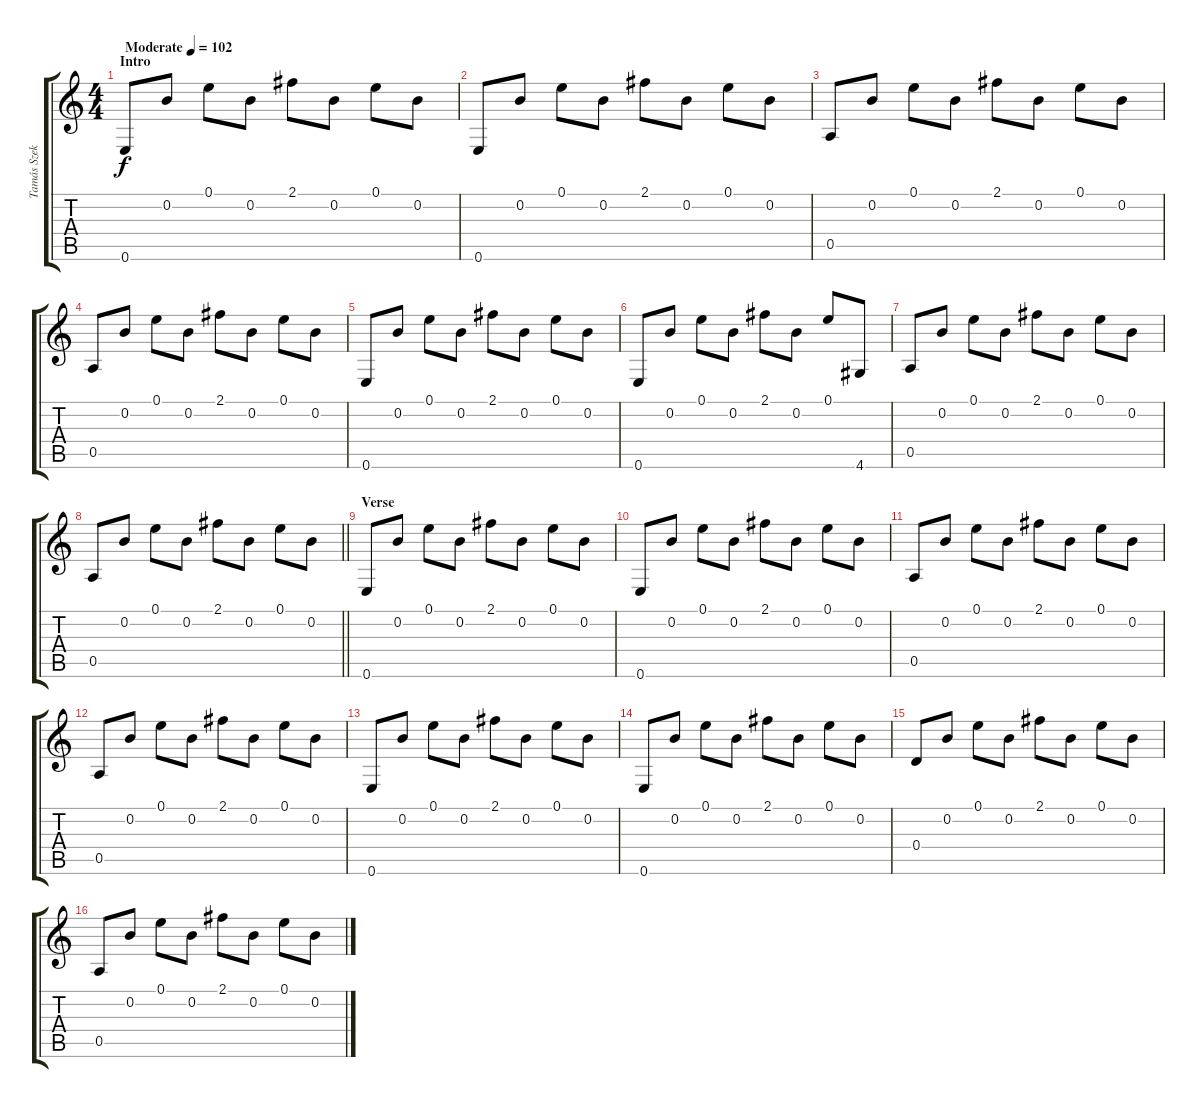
\track ("Tamás Szekeres - Acoustic (Right)" "Tamás Szek") {instrument acousticguitarsteel}
\staff {score tabs}
\tuning (E4 B3 G3 D3 A2 E2) {hide}
\ts (4 4)
\section ("" "Intro")
\tempo (102 "Moderate")
\clef g2
\ks c
0.6.8{dy f instrument acousticguitarsteel} 0.2.8 0.1.8 0.2.8 2.1.8 0.2.8 0.1.8 0.2.8 |
0.6.8 0.2.8 0.1.8 0.2.8 2.1.8 0.2.8 0.1.8 0.2.8 |
0.5.8 0.2.8 0.1.8 0.2.8 2.1.8 0.2.8 0.1.8 0.2.8 |
0.5.8 0.2.8 0.1.8 0.2.8 2.1.8 0.2.8 0.1.8 0.2.8 |
0.6.8 0.2.8 0.1.8 0.2.8 2.1.8 0.2.8 0.1.8 0.2.8 |
0.6.8 0.2.8 0.1.8 0.2.8 2.1.8 0.2.8 0.1.8 4.6.8 |
0.5.8 0.2.8 0.1.8 0.2.8 2.1.8 0.2.8 0.1.8 0.2.8 |
\barLineRight lightlight
0.5.8 0.2.8 0.1.8 0.2.8 2.1.8 0.2.8 0.1.8 0.2.8 |
\section ("" "Verse")
0.6.8 0.2.8 0.1.8 0.2.8 2.1.8 0.2.8 0.1.8 0.2.8 |
0.6.8 0.2.8 0.1.8 0.2.8 2.1.8 0.2.8 0.1.8 0.2.8 |
0.5.8 0.2.8 0.1.8 0.2.8 2.1.8 0.2.8 0.1.8 0.2.8 |
0.5.8 0.2.8 0.1.8 0.2.8 2.1.8 0.2.8 0.1.8 0.2.8 |
0.6.8 0.2.8 0.1.8 0.2.8 2.1.8 0.2.8 0.1.8 0.2.8 |
0.6.8 0.2.8 0.1.8 0.2.8 2.1.8 0.2.8 0.1.8 0.2.8 |
0.4.8 0.2.8 0.1.8 0.2.8 2.1.8 0.2.8 0.1.8 0.2.8 |
0.5.8 0.2.8 0.1.8 0.2.8 2.1.8 0.2.8 0.1.8 0.2.8
